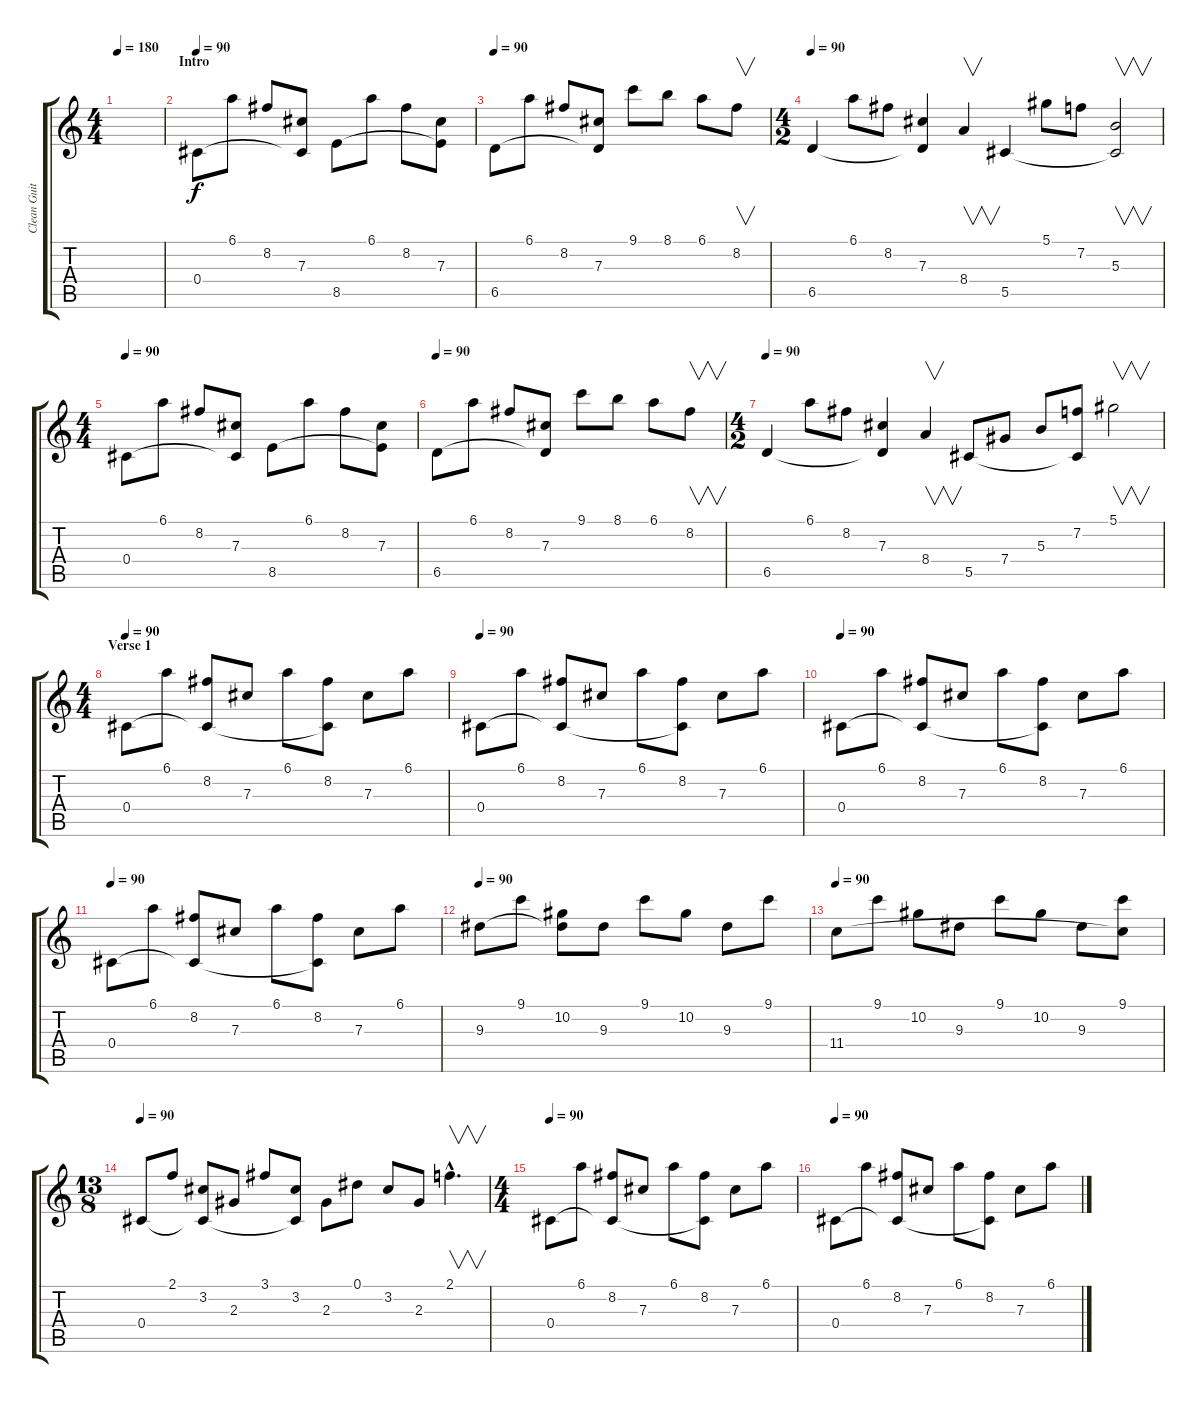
\track ("Clean Guitar" "Clean Guit") {instrument acousticguitarsteel}
\staff {score tabs}
\tuning (Eb4 Bb3 Gb3 Db3 Ab2 Eb2) {hide}
\ts (4 4)
\tempo 180
\clef g2
\ks c
|
\section ("" "Intro")
\tempo 90
0.4.8 6.1.8 8.2.8 (7.3 0.4{t}).8 8.5.8 6.1.8 8.2.8 (7.3 8.5{t}).8 |
\tempo 90
6.5.8 6.1.8 8.2.8 (7.3 6.5{t}).8 9.1.8 8.1.8 6.1.8 8.2.8{v} |
\ts (4 2)
\tempo 90
6.5.4 6.1.8 8.2.8 (7.3 6.5{t}).4 8.4.4{v} 5.5.4 5.1.8 7.2.8 (5.3 5.5{t}).2{v} |
\ts (4 4)
\tempo 90
0.4.8 6.1.8 8.2.8 (7.3 0.4{t}).8 8.5.8 6.1.8 8.2.8 (7.3 8.5{t}).8 |
\tempo 90
6.5.8 6.1.8 8.2.8 (7.3 6.5{t}).8 9.1.8 8.1.8 6.1.8 8.2.8{v} |
\ts (4 2)
\tempo 90
6.5.4 6.1.8 8.2.8 (7.3 6.5{t}).4 8.4.4{v} 5.5.8 7.4.8 5.3.8 (7.2 5.5{t}).8 5.1.2{v} |
\ts (4 4)
\section ("" "Verse 1")
\tempo 90
0.4.8 6.1.8 (8.2 0.4{t}).8 7.3.8 6.1.8 (8.2 0.4{t}).8 7.3.8 6.1.8 |
\tempo 90
0.4.8 6.1.8 (8.2 0.4{t}).8 7.3.8 6.1.8 (8.2 0.4{t}).8 7.3.8 6.1.8 |
\tempo 90
0.4.8 6.1.8 (8.2 0.4{t}).8 7.3.8 6.1.8 (8.2 0.4{t}).8 7.3.8 6.1.8 |
\tempo 90
0.4.8 6.1.8 (8.2 0.4{t}).8 7.3.8 6.1.8 (8.2 0.4{t}).8 7.3.8 6.1.8 |
\tempo 90
9.3.8 9.1.8 (10.2 9.3{t}).8 9.3.8 9.1.8 10.2.8 9.3.8 9.1.8 |
\tempo 90
11.4.8 9.1.8 10.2.8 9.3.8 9.1.8 10.2.8 9.3.8 (9.1 11.4{t}).8 |
\ts (13 8)
\tempo 90
0.4.8 2.1.8 (3.2 0.4{t}).8 2.3.8 3.1.8 (3.2 0.4{t}).8 2.3.8 0.1.8 3.2.8 2.3.8 2.1{hac}.4{v d} |
\ts (4 4)
\tempo 90
0.4.8 6.1.8 (8.2 0.4{t}).8 7.3.8 6.1.8 (8.2 0.4{t}).8 7.3.8 6.1.8 |
\tempo 90
0.4.8 6.1.8 (8.2 0.4{t}).8 7.3.8 6.1.8 (8.2 0.4{t}).8 7.3.8 6.1.8
